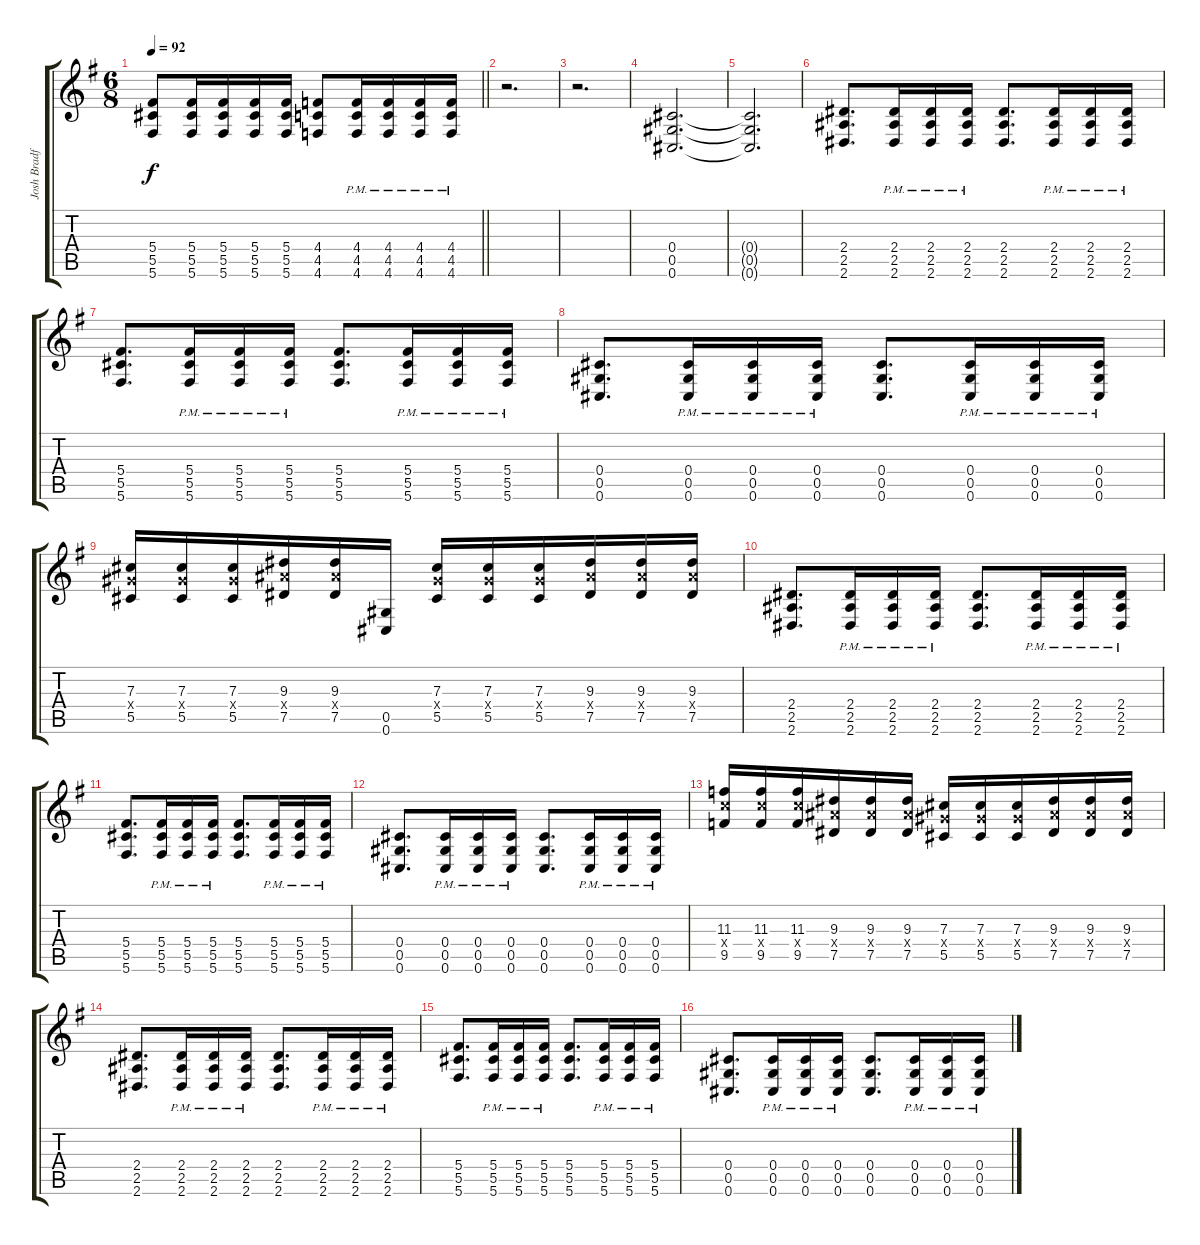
\track ("Josh Bradford" "Josh Bradf") {instrument overdrivenguitar}
\staff {score tabs}
\tuning (Eb4 Bb3 Gb3 Db3 Ab2 Db2) {hide}
\ts (6 8)
\tempo 92
\clef g2
\barLineRight lightlight
\ks g
(5.4 5.5 5.6).8{dy f} (5.4 5.5 5.6).16 (5.4 5.5 5.6).16 (5.4 5.5 5.6).16 (5.4 5.5 5.6).16 (4.4 4.5 4.6).8 (4.4{pm} 4.5{pm} 4.6{pm}).16 (4.4{pm} 4.5{pm} 4.6{pm}).16 (4.4{pm} 4.5{pm} 4.6{pm}).16 (4.4{pm} 4.5{pm} 4.6{pm}).16 |
r.2{d} |
r.2{d} |
(0.4 0.5 0.6).2{d} |
(0.4{t} 0.5{t} 0.6{t}).2{d} |
(2.4 2.5 2.6).8{d} (2.4{pm} 2.5{pm} 2.6{pm}).16 (2.4{pm} 2.5{pm} 2.6{pm}).16 (2.4{pm} 2.5{pm} 2.6{pm}).16 (2.4 2.5 2.6).8{d} (2.4{pm} 2.5{pm} 2.6{pm}).16 (2.4{pm} 2.5{pm} 2.6{pm}).16 (2.4{pm} 2.5{pm} 2.6{pm}).16 |
(5.4 5.5 5.6).8{d} (5.4{pm} 5.5{pm} 5.6{pm}).16 (5.4{pm} 5.5{pm} 5.6{pm}).16 (5.4{pm} 5.5{pm} 5.6{pm}).16 (5.4 5.5 5.6).8{d} (5.4{pm} 5.5{pm} 5.6{pm}).16 (5.4{pm} 5.5{pm} 5.6{pm}).16 (5.4{pm} 5.5{pm} 5.6{pm}).16 |
(0.4 0.5 0.6).8{d} (0.4{pm} 0.5{pm} 0.6{pm}).16 (0.4{pm} 0.5{pm} 0.6{pm}).16 (0.4{pm} 0.5{pm} 0.6{pm}).16 (0.4 0.5 0.6).8{d} (0.4{pm} 0.5{pm} 0.6{pm}).16 (0.4{pm} 0.5{pm} 0.6{pm}).16 (0.4{pm} 0.5{pm} 0.6{pm}).16 |
(7.3 7.4{x} 5.5).16 (7.3 7.4{x} 5.5).16 (7.3 7.4{x} 5.5).16 (9.3 9.4{x} 7.5).16 (9.3 9.4{x} 7.5).16 (0.5 0.6).16 (7.3 7.4{x} 5.5).16 (7.3 7.4{x} 5.5).16 (7.3 7.4{x} 5.5).16 (9.3 9.4{x} 7.5).16 (9.3 9.4{x} 7.5).16 (9.3 9.4{x} 7.5).16 |
(2.4 2.5 2.6).8{d} (2.4{pm} 2.5{pm} 2.6{pm}).16 (2.4{pm} 2.5{pm} 2.6{pm}).16 (2.4{pm} 2.5{pm} 2.6{pm}).16 (2.4 2.5 2.6).8{d} (2.4{pm} 2.5{pm} 2.6{pm}).16 (2.4{pm} 2.5{pm} 2.6{pm}).16 (2.4{pm} 2.5{pm} 2.6{pm}).16 |
(5.4 5.5 5.6).8{d} (5.4{pm} 5.5{pm} 5.6{pm}).16 (5.4{pm} 5.5{pm} 5.6{pm}).16 (5.4{pm} 5.5{pm} 5.6{pm}).16 (5.4 5.5 5.6).8{d} (5.4{pm} 5.5{pm} 5.6{pm}).16 (5.4{pm} 5.5{pm} 5.6{pm}).16 (5.4{pm} 5.5{pm} 5.6{pm}).16 |
(0.4 0.5 0.6).8{d} (0.4{pm} 0.5{pm} 0.6{pm}).16 (0.4{pm} 0.5{pm} 0.6{pm}).16 (0.4{pm} 0.5{pm} 0.6{pm}).16 (0.4 0.5 0.6).8{d} (0.4{pm} 0.5{pm} 0.6{pm}).16 (0.4{pm} 0.5{pm} 0.6{pm}).16 (0.4{pm} 0.5{pm} 0.6{pm}).16 |
(11.3 11.4{x} 9.5).16 (11.3 11.4{x} 9.5).16 (11.3 11.4{x} 9.5).16 (9.3 9.4{x} 7.5).16 (9.3 9.4{x} 7.5).16 (9.3 9.4{x} 7.5).16 (7.3 7.4{x} 5.5).16 (7.3 7.4{x} 5.5).16 (7.3 7.4{x} 5.5).16 (9.3 9.4{x} 7.5).16 (9.3 9.4{x} 7.5).16 (9.3 9.4{x} 7.5).16 |
(2.4 2.5 2.6).8{d} (2.4{pm} 2.5{pm} 2.6{pm}).16 (2.4{pm} 2.5{pm} 2.6{pm}).16 (2.4{pm} 2.5{pm} 2.6{pm}).16 (2.4 2.5 2.6).8{d} (2.4{pm} 2.5{pm} 2.6{pm}).16 (2.4{pm} 2.5{pm} 2.6{pm}).16 (2.4{pm} 2.5{pm} 2.6{pm}).16 |
(5.4 5.5 5.6).8{d} (5.4{pm} 5.5{pm} 5.6{pm}).16 (5.4{pm} 5.5{pm} 5.6{pm}).16 (5.4{pm} 5.5{pm} 5.6{pm}).16 (5.4 5.5 5.6).8{d} (5.4{pm} 5.5{pm} 5.6{pm}).16 (5.4{pm} 5.5{pm} 5.6{pm}).16 (5.4{pm} 5.5{pm} 5.6{pm}).16 |
(0.4 0.5 0.6).8{d} (0.4{pm} 0.5{pm} 0.6{pm}).16 (0.4{pm} 0.5{pm} 0.6{pm}).16 (0.4{pm} 0.5{pm} 0.6{pm}).16 (0.4 0.5 0.6).8{d} (0.4{pm} 0.5{pm} 0.6{pm}).16 (0.4{pm} 0.5{pm} 0.6{pm}).16 (0.4{pm} 0.5{pm} 0.6{pm}).16
